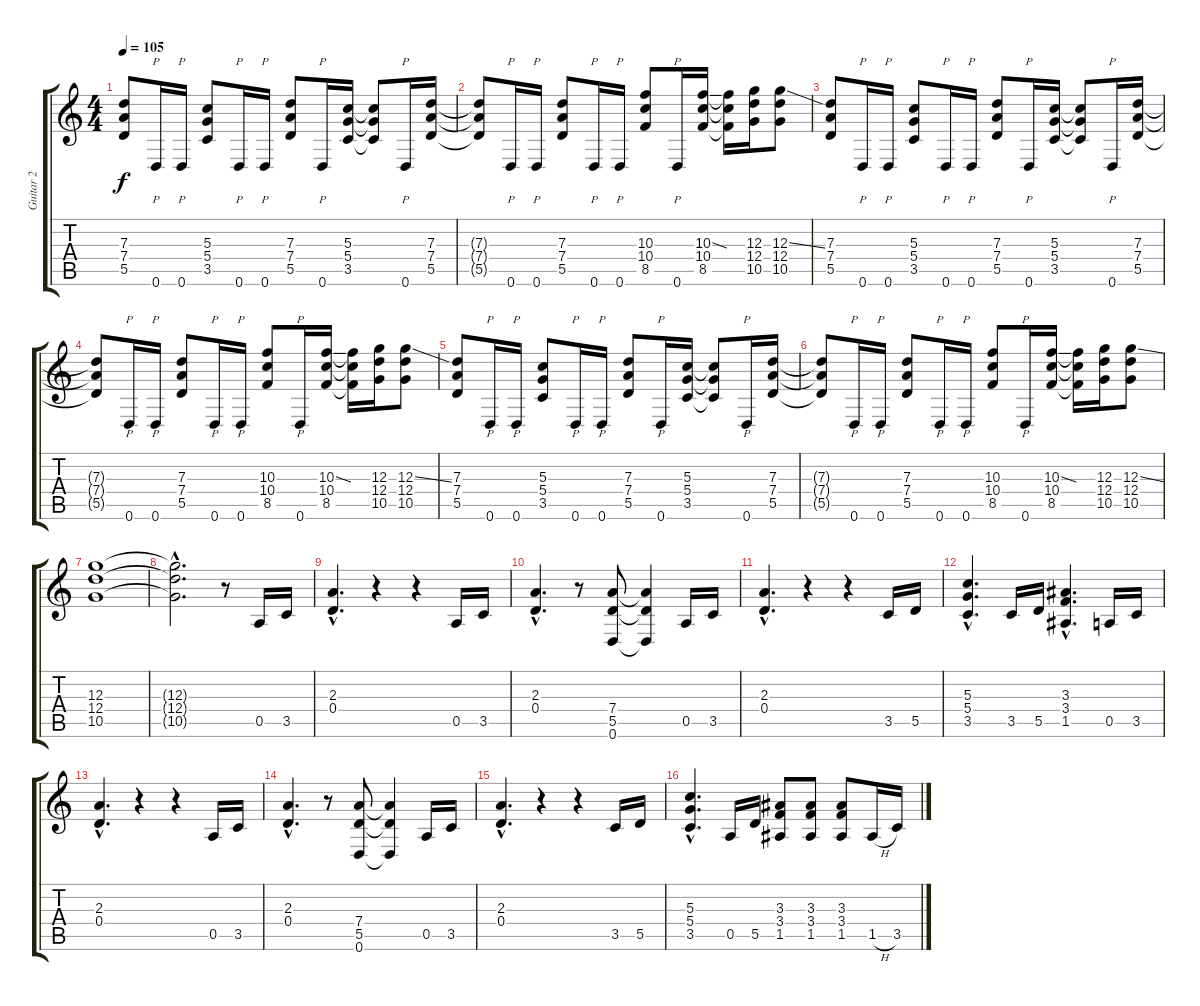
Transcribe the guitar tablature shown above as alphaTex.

\track ("Guitar 2" "Guitar 2") {instrument distortionguitar}
\staff {score tabs}
\tuning (E4 B3 G3 D3 A2 D2) {hide}
\ts (4 4)
\tempo 105
\clef g2
\ks c
(7.3 7.4 5.5).8{dy f} 0.6.16{p} 0.6.16{p} (5.3 5.4 3.5).8 0.6.16{p} 0.6.16{p} (7.3 7.4 5.5).8 0.6.16{p} (5.3 5.4 3.5).16 (5.3{t} 5.4{t} 3.5{t}).8 0.6.16{p} (7.3 7.4 5.5).16 |
(7.3{t} 7.4{t} 5.5{t}).8 0.6.16{p} 0.6.16{p} (7.3 7.4 5.5).8 0.6.16{p} 0.6.16{p} (10.3 10.4 8.5).8 0.6.16{p} (10.3{ss} 10.4 8.5).16 (10.3{t} 10.4{t} 8.5{t}).16 (12.3 12.4 10.5).16 (12.3{ss} 12.4 10.5).8 |
(7.3 7.4 5.5).8 0.6.16{p} 0.6.16{p} (5.3 5.4 3.5).8 0.6.16{p} 0.6.16{p} (7.3 7.4 5.5).8 0.6.16{p} (5.3 5.4 3.5).16 (5.3{t} 5.4{t} 3.5{t}).8 0.6.16{p} (7.3 7.4 5.5).16 |
(7.3{t} 7.4{t} 5.5{t}).8 0.6.16{p} 0.6.16{p} (7.3 7.4 5.5).8 0.6.16{p} 0.6.16{p} (10.3 10.4 8.5).8 0.6.16{p} (10.3{ss} 10.4 8.5).16 (10.3{t} 10.4{t} 8.5{t}).16 (12.3 12.4 10.5).16 (12.3{ss} 12.4 10.5).8 |
(7.3 7.4 5.5).8 0.6.16{p} 0.6.16{p} (5.3 5.4 3.5).8 0.6.16{p} 0.6.16{p} (7.3 7.4 5.5).8 0.6.16{p} (5.3 5.4 3.5).16 (5.3{t} 5.4{t} 3.5{t}).8 0.6.16{p} (7.3 7.4 5.5).16 |
(7.3{t} 7.4{t} 5.5{t}).8 0.6.16{p} 0.6.16{p} (7.3 7.4 5.5).8 0.6.16{p} 0.6.16{p} (10.3 10.4 8.5).8 0.6.16{p} (10.3{ss} 10.4 8.5).16 (10.3{t} 10.4{t} 8.5{t}).16 (12.3 12.4 10.5).16 (12.3{ss} 12.4 10.5).8 |
(12.3 12.4 10.5).1 |
(12.3{hac t} 12.4{hac t} 10.5{hac t}).2{d} r.8 0.5.16 3.5.16 |
(2.3{hac} 0.4{hac}).4{d} r.4 r.4 0.5.16 3.5.16 |
(2.3{hac} 0.4{hac}).4{d} r.8 (7.4 5.5 0.6).8 (7.4{t} 5.5{t} 0.6{t}).4 0.5.16 3.5.16 |
(2.3{hac} 0.4{hac}).4{d} r.4 r.4 3.5.16 5.5.16 |
(5.3{hac} 5.4{hac} 3.5{hac}).4{d} 3.5.16 5.5.16 (3.3{hac} 3.4{hac} 1.5{hac}).4{d} 0.5.16 3.5.16 |
(2.3{hac} 0.4{hac}).4{d} r.4 r.4 0.5.16 3.5.16 |
(2.3{hac} 0.4{hac}).4{d} r.8 (7.4 5.5 0.6).8 (7.4{t} 5.5{t} 0.6{t}).4 0.5.16 3.5.16 |
(2.3{hac} 0.4{hac}).4{d} r.4 r.4 3.5.16 5.5.16 |
(5.3{hac} 5.4{hac} 3.5{hac}).4{d} 0.5.16 5.5.16 (3.3 3.4 1.5).8 (3.3 3.4 1.5).8 (3.3 3.4 1.5).8 1.5{h}.16 3.5.16
